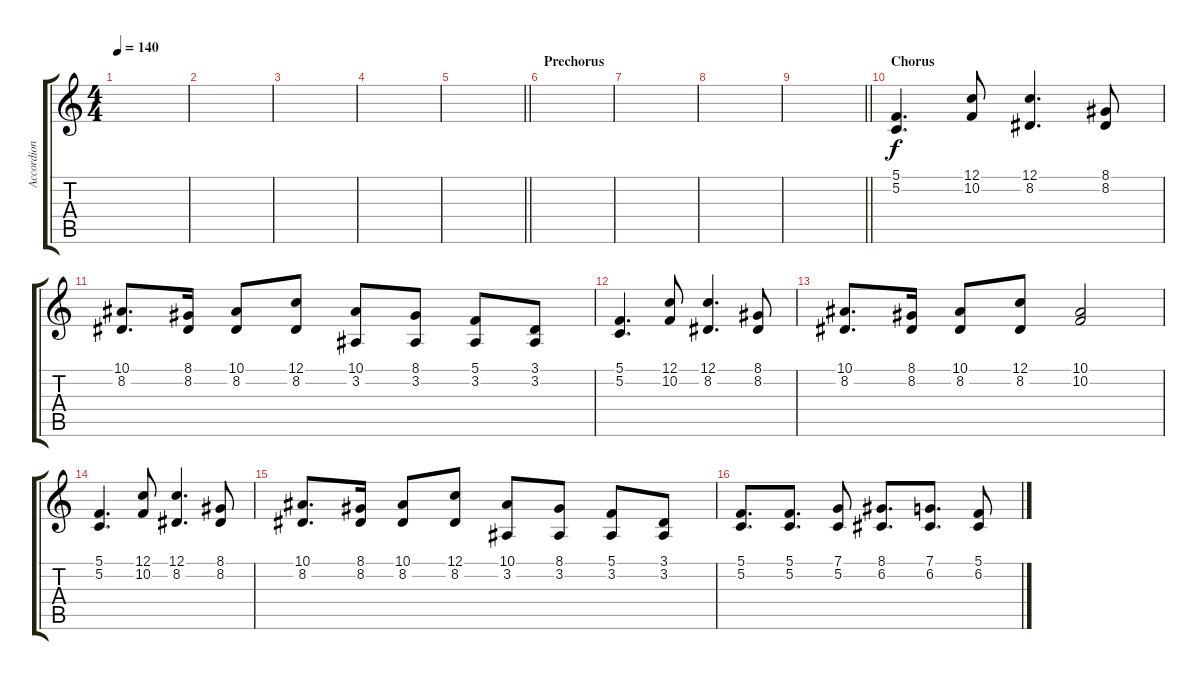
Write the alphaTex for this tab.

\track ("Accordion" "Accordion") {instrument accordion}
\staff {score tabs}
\tuning (C4 G3 Eb3 Bb2 F2 C2) {hide}
\ts (4 4)
\tempo 140
\clef g2
\ks c
|
|
|
|
\barLineRight lightlight
|
\section ("" "Prechorus")
|
|
|
\barLineRight lightlight
|
\section ("" "Chorus")
(5.1 5.2).4{d} (12.1 10.2).8 (12.1 8.2).4{d} (8.1 8.2).8 |
(10.1 8.2).8{d} (8.1 8.2).16 (10.1 8.2).8 (12.1 8.2).8 (10.1 3.2).8 (8.1 3.2).8 (5.1 3.2).8 (3.1 3.2).8 |
(5.1 5.2).4{d} (12.1 10.2).8 (12.1 8.2).4{d} (8.1 8.2).8 |
(10.1 8.2).8{d} (8.1 8.2).16 (10.1 8.2).8 (12.1 8.2).8 (10.1 10.2).2 |
(5.1 5.2).4{d} (12.1 10.2).8 (12.1 8.2).4{d} (8.1 8.2).8 |
(10.1 8.2).8{d} (8.1 8.2).16 (10.1 8.2).8 (12.1 8.2).8 (10.1 3.2).8 (8.1 3.2).8 (5.1 3.2).8 (3.1 3.2).8 |
(5.1 5.2).8{d} (5.1 5.2).8{d} (7.1 5.2).8 (8.1 6.2).8{d} (7.1 6.2).8{d} (5.1 6.2).8
